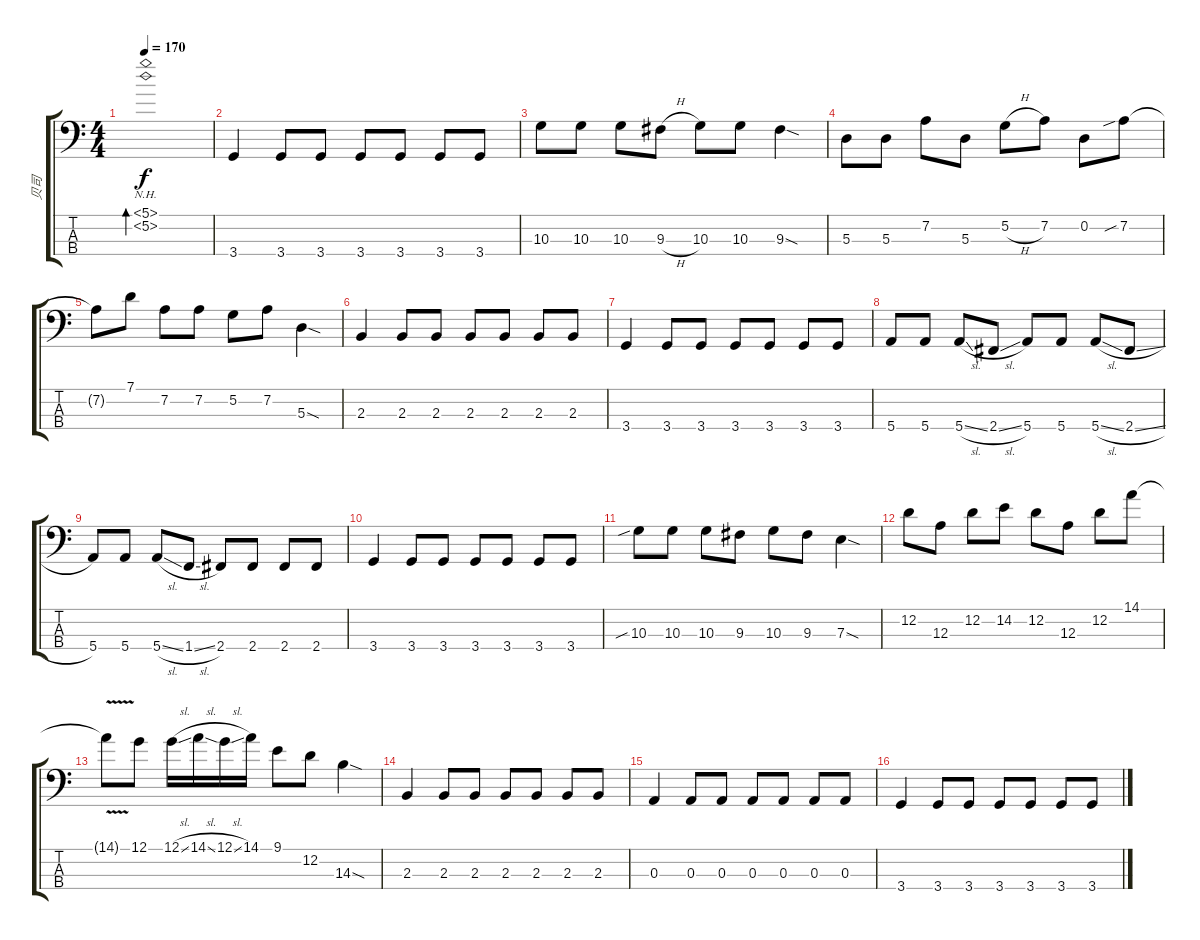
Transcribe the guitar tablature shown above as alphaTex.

\track ("贝司" "贝司") {instrument electricbassfinger}
\staff {score tabs}
\tuning (G2 D2 A1 E1) {hide}
\ts (4 4)
\tempo 170
\clef f4
\ks c
(5.1{nh} 5.2{nh}).1{bd 120 dy f} |
3.4.4 3.4.8 3.4.8 3.4.8 3.4.8 3.4.8 3.4.8 |
10.3.8 10.3.8 10.3.8 9.3{h}.8 10.3.8 10.3.8 9.3{sod}.4 |
5.3.8 5.3.8 7.2.8 5.3.8 5.2{h}.8 7.2.8 0.2.8 7.2{sib}.8 |
7.2{t}.8 7.1.8 7.2.8 7.2.8 5.2.8 7.2.8 5.3{sod}.4 |
2.3.4 2.3.8 2.3.8 2.3.8 2.3.8 2.3.8 2.3.8 |
3.4.4 3.4.8 3.4.8 3.4.8 3.4.8 3.4.8 3.4.8 |
5.4.8 5.4.8 5.4{sl}.8 2.4{sl}.8 5.4.8 5.4.8 5.4{sl}.8 2.4{sl}.8 |
5.4.8 5.4.8 5.4{sl}.8 1.4{sl}.8 2.4.8 2.4.8 2.4.8 2.4.8 |
3.4.4 3.4.8 3.4.8 3.4.8 3.4.8 3.4.8 3.4.8 |
10.3{sib}.8 10.3.8 10.3.8 9.3.8 10.3.8 9.3.8 7.3{sod}.4 |
12.2.8 12.3.8 12.2.8 14.2.8 12.2.8 12.3.8 12.2.8 14.1.8 |
14.1{v t}.8 12.1.8 12.1{sl}.16 14.1{sl}.16 12.1{sl}.16 14.1.16 9.1.8 12.2.8 14.3{sod}.4 |
2.3.4 2.3.8 2.3.8 2.3.8 2.3.8 2.3.8 2.3.8 |
0.3.4 0.3.8 0.3.8 0.3.8 0.3.8 0.3.8 0.3.8 |
3.4.4 3.4.8 3.4.8 3.4.8 3.4.8 3.4.8 3.4.8
